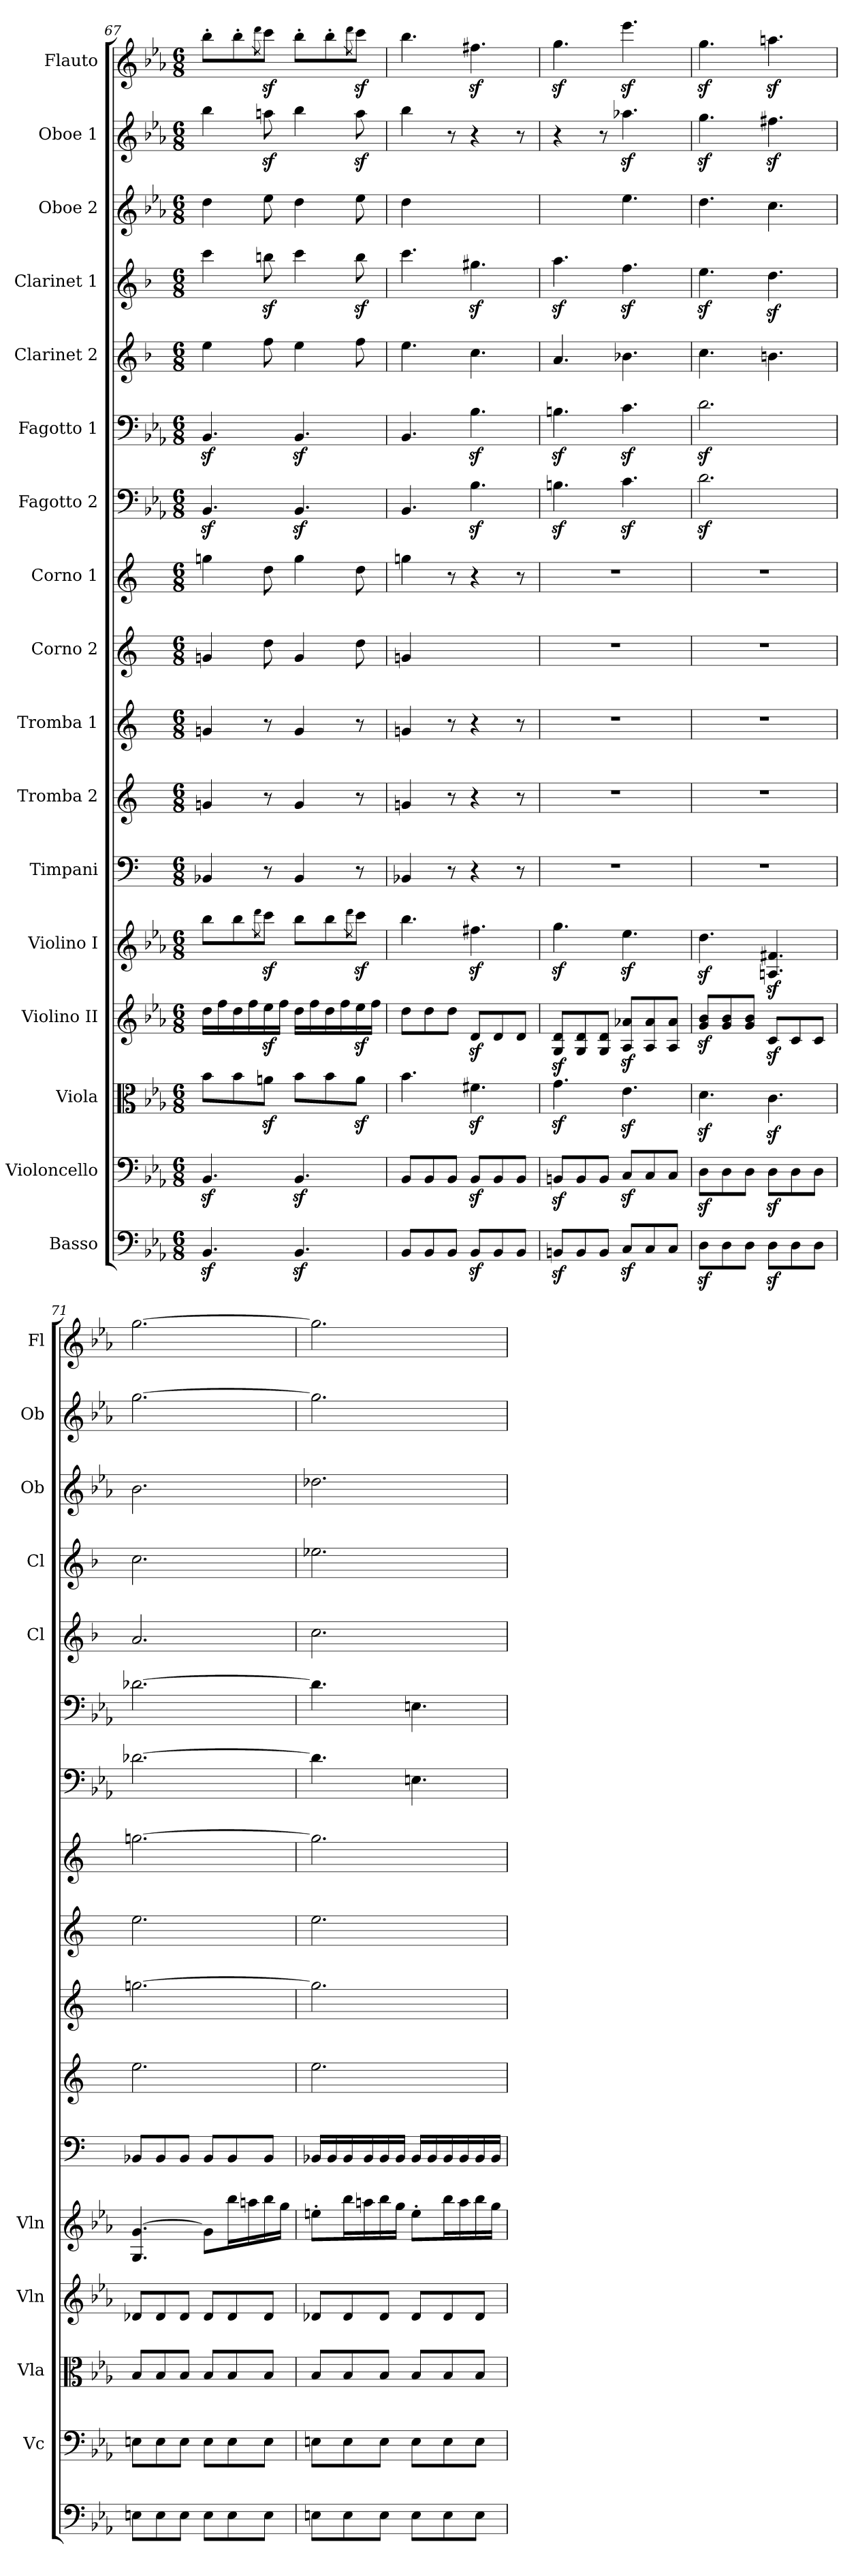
**kern	**kern	**kern	**kern	**kern	**kern	**kern	**kern	**kern	**kern	**kern	**kern	**kern	**kern	**kern	**kern	**kern
*part17	*part16	*part15	*part14	*part13	*part12	*part11	*part10	*part9	*part8	*part7	*part6	*part5	*part4	*part3	*part2	*part1
*staff17	*staff16	*staff15	*staff14	*staff13	*staff12	*staff11	*staff10	*staff9	*staff8	*staff7	*staff6	*staff5	*staff4	*staff3	*staff2	*staff1
*I"Basso	*I"Violoncello	*I"Viola	*I"Violino II	*I"Violino I	*I"Timpani	*I"Tromba 2	*I"Tromba 1	*I"Corno 2	*I"Corno 1	*I"Fagotto 2	*I"Fagotto 1	*I"Clarinet 2	*I"Clarinet 1	*I"Oboe 2	*I"Oboe 1	*I"Flauto
*	*I'Vc	*I'Vla	*I'Vln	*I'Vln	*	*	*	*	*	*	*	*I'Cl	*I'Cl	*I'Ob	*I'Ob	*I'Fl
*clefF4	*clefF4	*clefC3	*clefG2	*clefG2	*clefF4	*clefG2	*clefG2	*clefG2	*clefG2	*clefF4	*clefF4	*clefG2	*clefG2	*clefG2	*clefG2	*clefG2
*ITrd7c12	*	*	*	*	*	*ITrd-2c-3	*ITrd-2c-3	*ITrd5c9	*ITrd5c9	*	*	*ITrd1c2	*ITrd1c2	*	*	*
*k[b-e-a-]	*k[b-e-a-]	*k[b-e-a-]	*k[b-e-a-]	*k[b-e-a-]	*	*	*	*	*	*k[b-e-a-]	*k[b-e-a-]	*k[b-e-a-]	*k[b-e-a-]	*k[b-e-a-]	*k[b-e-a-]	*k[b-e-a-]
*M6/8	*M6/8	*M6/8	*M6/8	*M6/8	*M6/8	*M6/8	*M6/8	*M6/8	*M6/8	*M6/8	*M6/8	*M6/8	*M6/8	*M6/8	*M6/8	*M6/8
=67	=67	=67	=67	=67	=67	=67	=67	=67	=67	=67	=67	=67	=67	=67	=67	=67
4.BBB-z	4.BB-z	8b-\L	16dd\LL	8bb-\L	4BB-X	4b-X	4b-X	4B-X	4b-X	4.BB-z	4.BB-z	4dd	4bb-	4dd	4bb-	8bb-'\L
.	.	.	16ff\	.	.	.	.	.	.	.	.	.	.	.	.	.
.	.	8b-\	16dd\	8bb-\	.	.	.	.	.	.	.	.	.	.	.	8bb-'\
.	.	.	16ff\	.	.	.	.	.	.	.	.	.	.	.	.	.
.	.	.	.	8qddd\	.	.	.	.	.	.	.	.	.	.	.	8qddd\
.	.	8anz\J	16ee-z\	8cccz\J	8r	8r	8r	8f	8f	.	.	8ee-	8aanz	8ee-	8aanz	8cccz\J
.	.	.	16ff\JJ	.	.	.	.	.	.	.	.	.	.	.	.	.
4.BBB-z	4.BB-z	8b-\L	16dd\LL	8bb-\L	4BB-	4b-	4b-	4B-	4b-	4.BB-z	4.BB-z	4dd	4bb-	4dd	4bb-	8bb-'\L
.	.	.	16ff\	.	.	.	.	.	.	.	.	.	.	.	.	.
.	.	8b-\	16dd\	8bb-\	.	.	.	.	.	.	.	.	.	.	.	8bb-'\
.	.	.	16ff\	.	.	.	.	.	.	.	.	.	.	.	.	.
.	.	.	.	8qddd\	.	.	.	.	.	.	.	.	.	.	.	8qddd\
.	.	8az\J	16ee-z\	8cccz\J	8r	8r	8r	8f	8f	.	.	8ee-	8aaz	8ee-	8aaz	8cccz\J
.	.	.	16ff\JJ	.	.	.	.	.	.	.	.	.	.	.	.	.
=68	=68	=68	=68	=68	=68	=68	=68	=68	=68	=68	=68	=68	=68	=68	=68	=68
8BBB-/L	8BB-/L	4.b-	8dd\L	4.bb-	4BB-X	4b-X	4b-X	4B-X	4b-X	4.BB-	4.BB-	4.dd	4.bb-	4dd	4bb-	4.bb-
8BBB-/	8BB-/	.	8dd\	.	.	.	.	.	.	.	.	.	.	.	.	.
8BBB-/J	8BB-/J	.	8dd\J	.	8r	8r	8r	8ryy	8r	.	.	.	.	8ryy	8r	.
8BBB-z/L	8BB-z/L	4.f#Xz	8dz/L	4.ff#Xz	4r	4r	4r	4ryy	4r	4.B-z	4.B-z	4.b-	4.ff#Xz	4ryy	4r	4.ff#Xz
8BBB-/	8BB-/	.	8d/	.	.	.	.	.	.	.	.	.	.	.	.	.
8BBB-/J	8BB-/J	.	8d/J	.	8r	8r	8r	8ryy	8r	.	.	.	.	8ryy	8r	.
=69	=69	=69	=69	=69	=69	=69	=69	=69	=69	=69	=69	=69	=69	=69	=69	=69
8BBBnz/L	8BBnz/L	4.gz	8Gz/ 8dz/L	4.ggz	2.r	2.r	2.r	2.r	2.r	4.Bnz	4.Bnz	4.g	4.ggz	4ryy	4r	4.ggz
8BBB/	8BB/	.	8G/ 8d/	.	.	.	.	.	.	.	.	.	.	.	.	.
8BBB/J	8BB/J	.	8G/ 8d/J	.	.	.	.	.	.	.	.	.	.	8ryy	8r	.
8CCz/L	8Cz/L	4.e-z	8A-z/ 8a-Xz/L	4.ee-z	.	.	.	.	.	4.cz	4.cz	4.a-X	4.ee-z	4.ee-	4.aa-Xz	4.eee-z
8CC/	8C/	.	8A-/ 8a-/	.	.	.	.	.	.	.	.	.	.	.	.	.
8CC/J	8C/J	.	8A-/ 8a-/J	.	.	.	.	.	.	.	.	.	.	.	.	.
=70	=70	=70	=70	=70	=70	=70	=70	=70	=70	=70	=70	=70	=70	=70	=70	=70
8DDz\L	8Dz\L	4.dz	8gz/ 8b-z/L	4.ddz	2.r	2.r	2.r	2.r	2.r	2.dz	2.dz	4.b-	4.ddz	4.dd	4.ggz	4.ggz
8DD\	8D\	.	8g/ 8b-/	.	.	.	.	.	.	.	.	.	.	.	.	.
8DD\J	8D\J	.	8g/ 8b-/J	.	.	.	.	.	.	.	.	.	.	.	.	.
8DDz\L	8Dz\L	4.cz	8cz/L	4.Anz 4.f#Xz	.	.	.	.	.	.	.	4.an	4.ccz	4.cc	4.ff#Xz	4.aanz
8DD\	8D\	.	8c/	.	.	.	.	.	.	.	.	.	.	.	.	.
8DD\J	8D\J	.	8c/J	.	.	.	.	.	.	.	.	.	.	.	.	.
=71	=71	=71	=71	=71	=71	=71	=71	=71	=71	=71	=71	=71	=71	=71	=71	=71
8EEn\L	8En\L	8B-/L	8d-X/L	4.G [4.g	8BB-X/L	2.gg	[2.bb-X	2.g	[2.b-X	[2.d-X	[2.d-X	2.g	2.b-	2.b-	[2.gg	[2.gg
8EE\	8E\	8B-/	8d-/	.	8BB-/	.	.	.	.	.	.	.	.	.	.	.
8EE\J	8E\J	8B-/J	8d-/J	.	8BB-/J	.	.	.	.	.	.	.	.	.	.	.
8EE\L	8E\L	8B-/L	8d-/L	8g\L]	8BB-/L	.	.	.	.	.	.	.	.	.	.	.
8EE\	8E\	8B-/	8d-/	16bb-\L	8BB-/	.	.	.	.	.	.	.	.	.	.	.
.	.	.	.	16aan\	.	.	.	.	.	.	.	.	.	.	.	.
8EE\J	8E\J	8B-/J	8d-/J	16bb-\	8BB-/J	.	.	.	.	.	.	.	.	.	.	.
.	.	.	.	16gg\JJ	.	.	.	.	.	.	.	.	.	.	.	.
=72	=72	=72	=72	=72	=72	=72	=72	=72	=72	=72	=72	=72	=72	=72	=72	=72
8EEn\L	8En\L	8B-/L	8d-X/L	8een'\L	16BB-X/LL	2.gg	2.bb-]	2.g	2.b-]	4.d-]	4.d-]	2.b-	2.dd-X	2.dd-X	2.gg]	2.gg]
.	.	.	.	.	16BB-/	.	.	.	.	.	.	.	.	.	.	.
8EE\	8E\	8B-/	8d-/	16bb-\L	16BB-/	.	.	.	.	.	.	.	.	.	.	.
.	.	.	.	16aan\	16BB-/	.	.	.	.	.	.	.	.	.	.	.
8EE\J	8E\J	8B-/J	8d-/J	16bb-\	16BB-/	.	.	.	.	.	.	.	.	.	.	.
.	.	.	.	16gg\JJ	16BB-/JJ	.	.	.	.	.	.	.	.	.	.	.
8EE\L	8E\L	8B-/L	8d-/L	8ee'\L	16BB-/LL	.	.	.	.	4.En	4.En	.	.	.	.	.
.	.	.	.	.	16BB-/	.	.	.	.	.	.	.	.	.	.	.
8EE\	8E\	8B-/	8d-/	16bb-\L	16BB-/	.	.	.	.	.	.	.	.	.	.	.
.	.	.	.	16aa\	16BB-/	.	.	.	.	.	.	.	.	.	.	.
8EE\J	8E\J	8B-/J	8d-/J	16bb-\	16BB-/	.	.	.	.	.	.	.	.	.	.	.
.	.	.	.	16gg\JJ	16BB-/JJ	.	.	.	.	.	.	.	.	.	.	.
=	=	=	=	=	=	=	=	=	=	=	=	=	=	=	=	=
*-	*-	*-	*-	*-	*-	*-	*-	*-	*-	*-	*-	*-	*-	*-	*-	*-
